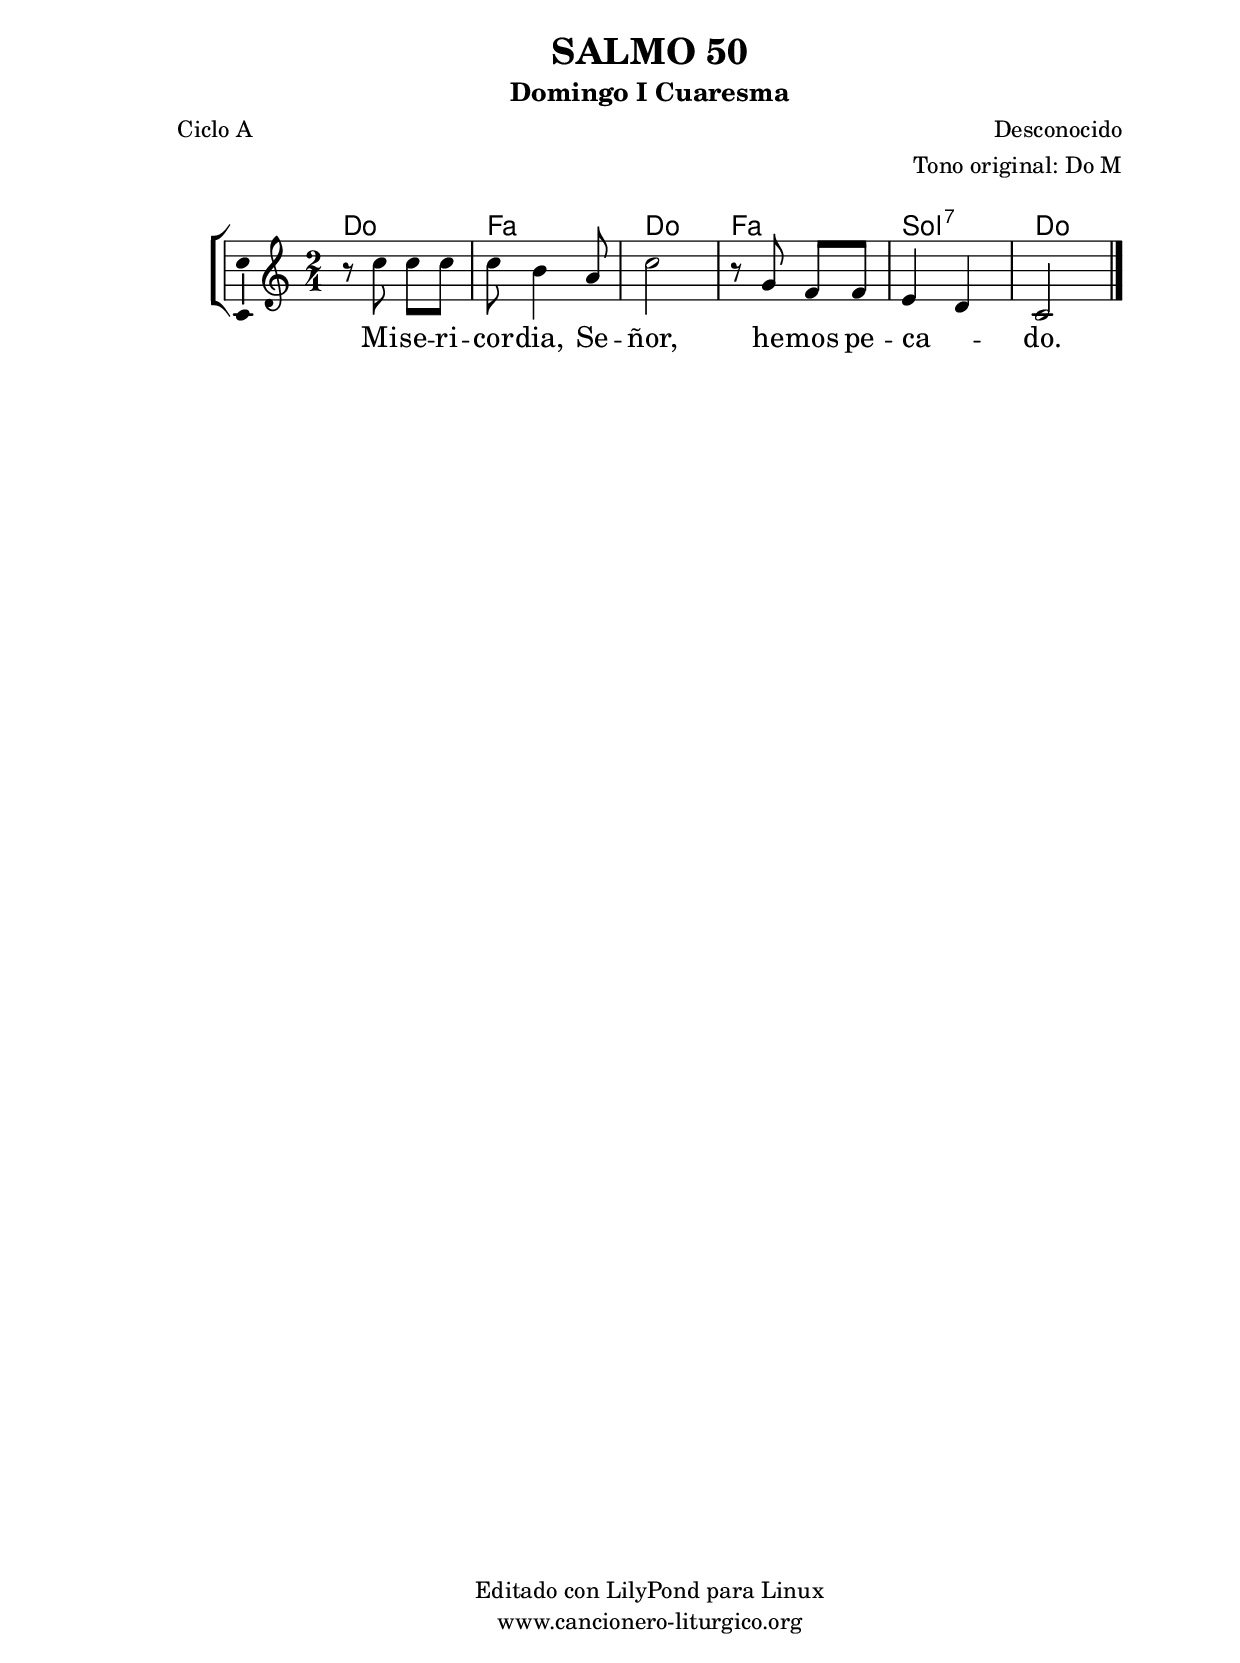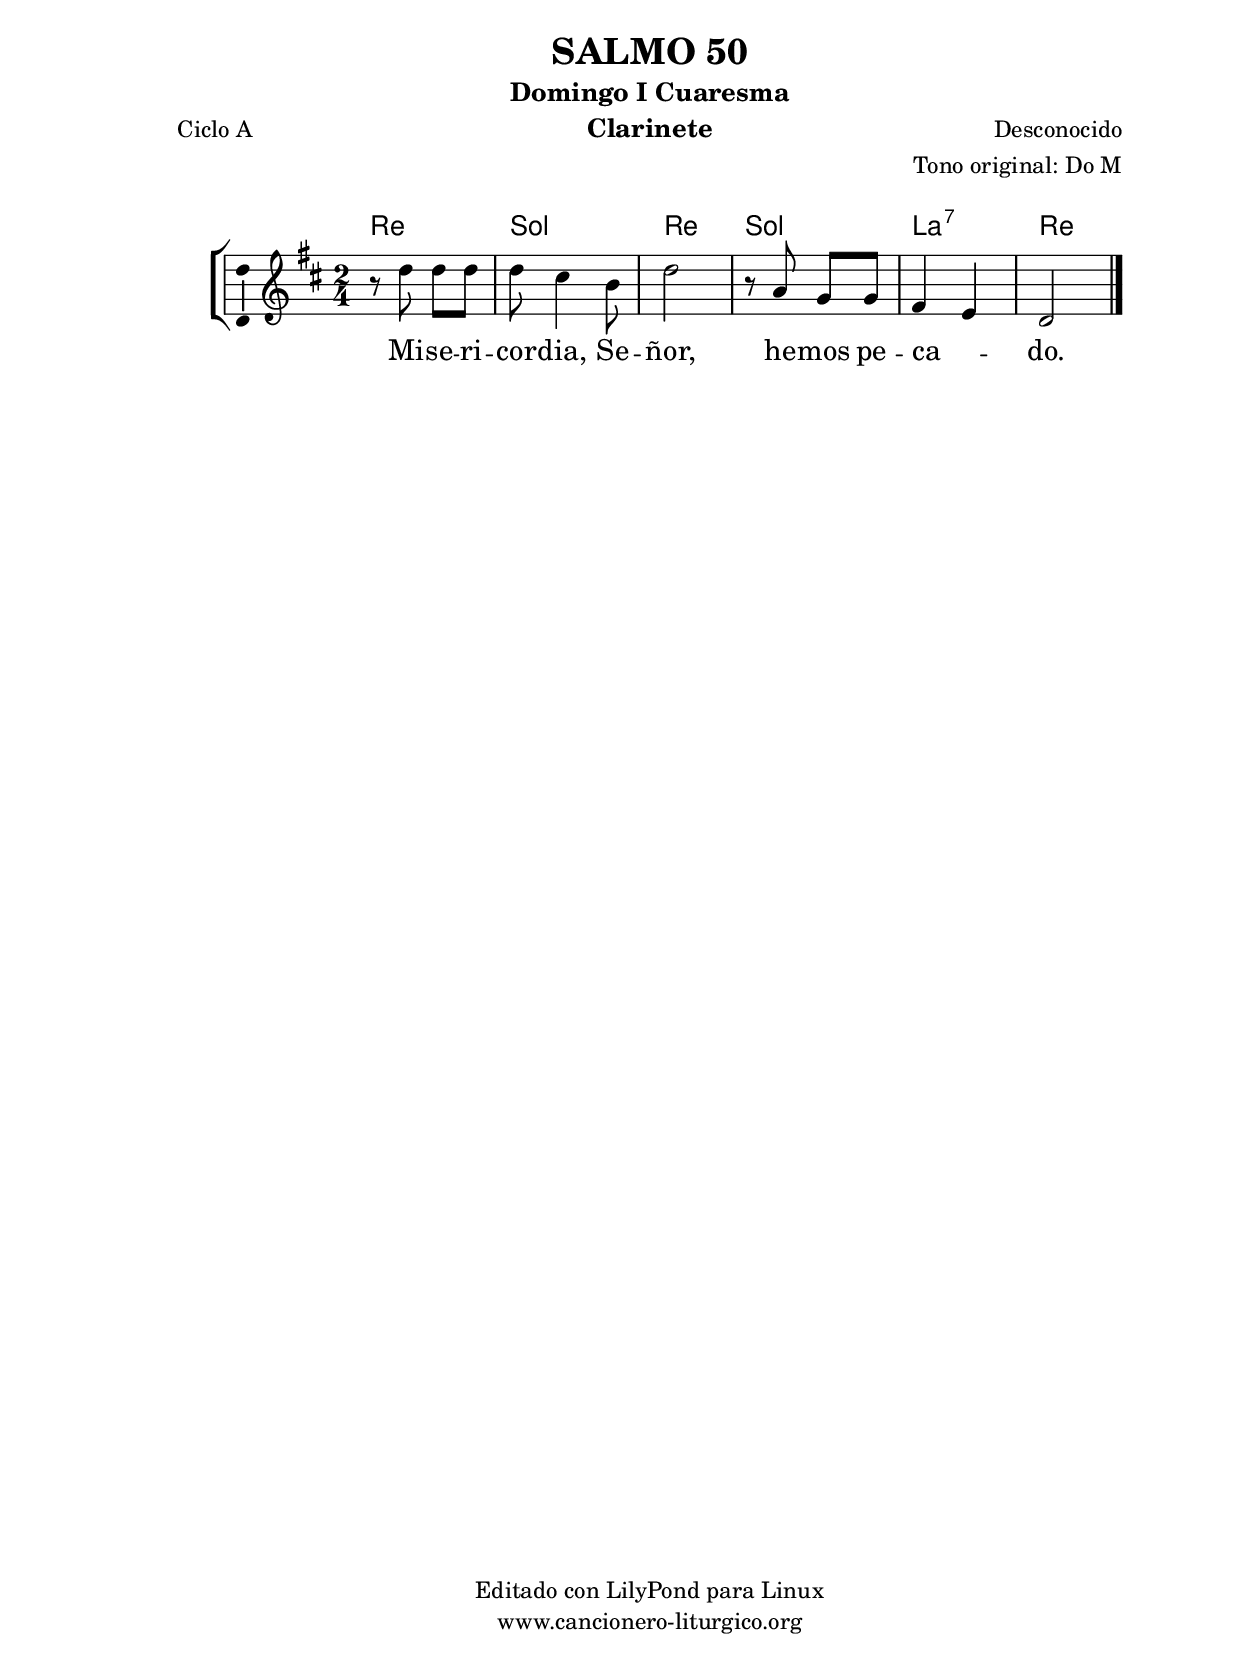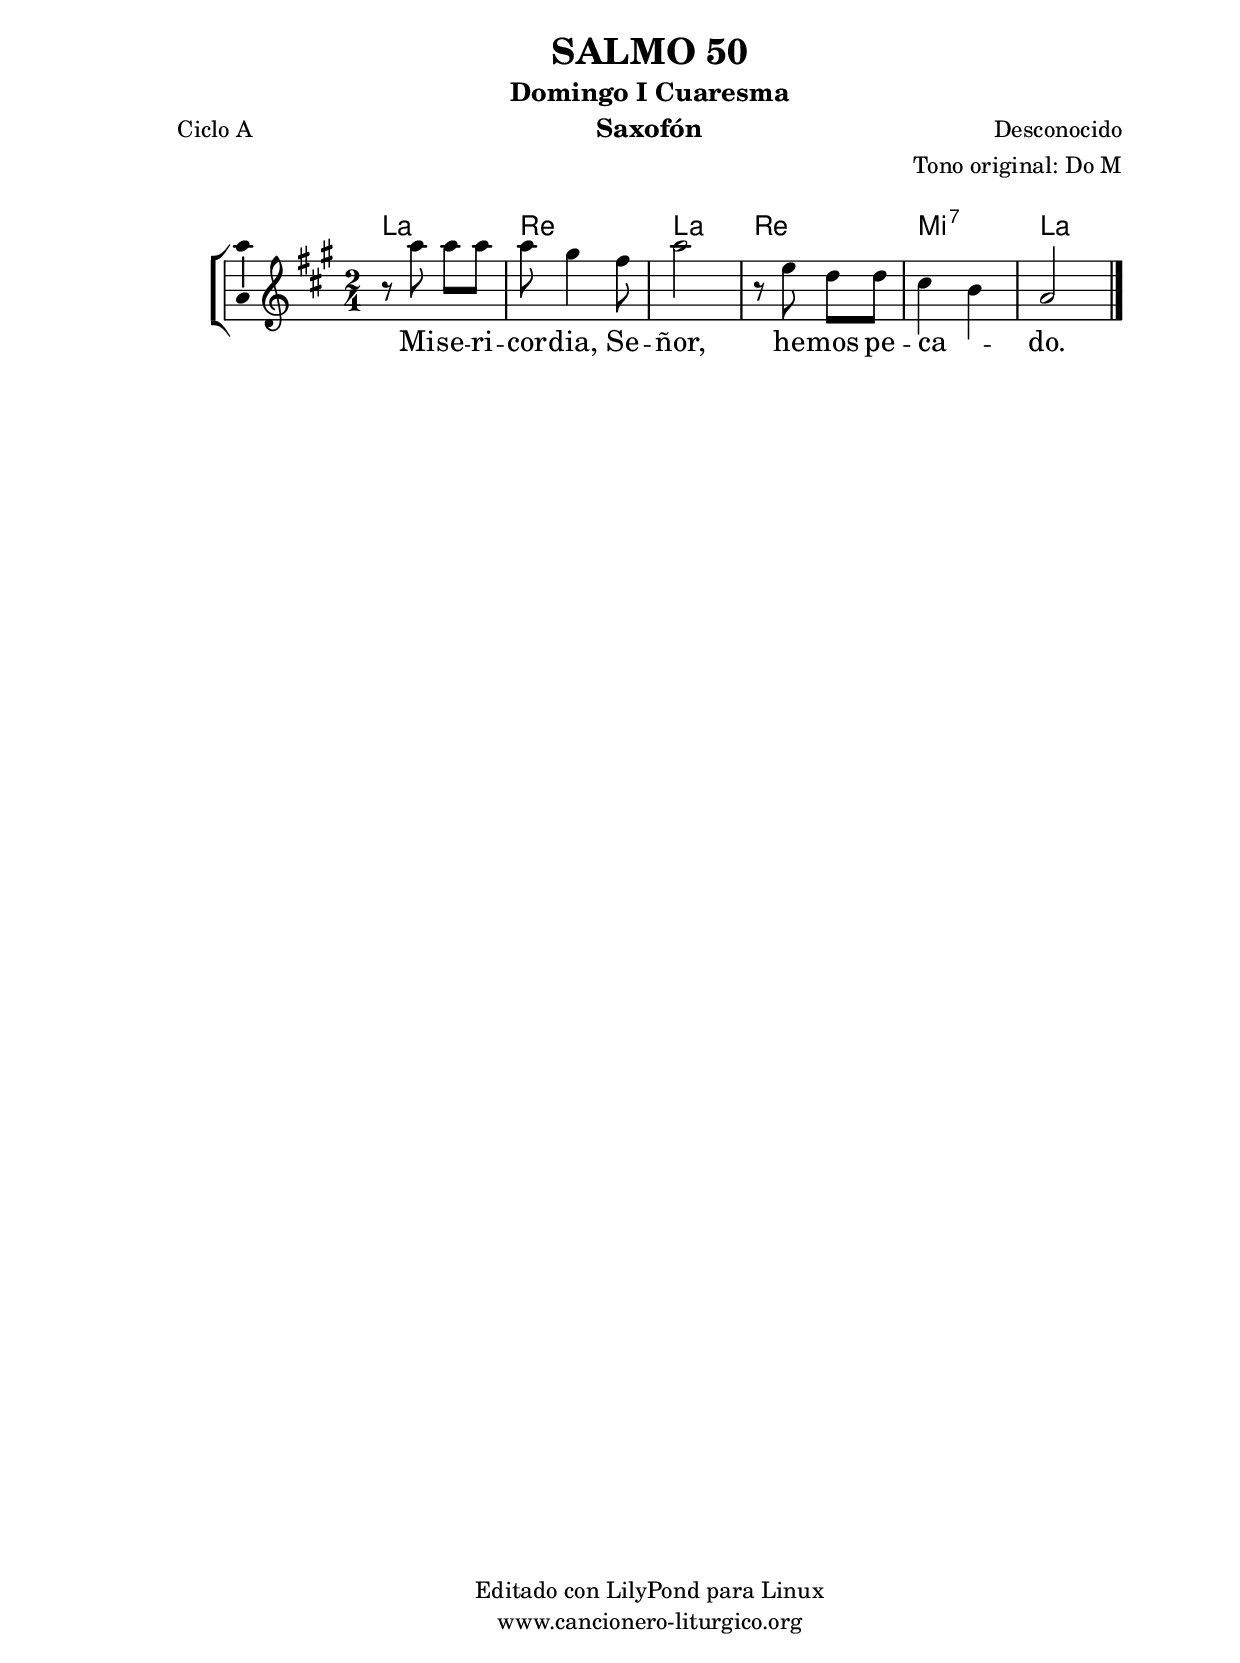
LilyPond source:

%
%para convertir .midi en .wav:
%timidity filename.midi -Ow -o finename.wav
%
%
%Para convertir de .wav a .mp3:
%lame -h -m j filename.wav
%
%
%para escuchar el midi:
%timidity nombrefichero.midi
%


%versión de lilypond para la que se ha escrito esta partitura:
\version "2.16.0"

	%Tamaño papel
	#(set-default-paper-size "a4")
	%Tamaño partitura
	#(set-global-staff-size 20)
	%No responde al pulsar sobre una nota
	#(ly:set-option 'point-and-click #f)

%parámetros del encabezamiento:
\header {
	title = "SALMO 50"
	subtitle = "Domingo I Cuaresma"
	composer = "Desconocido"
	poet = "Ciclo A"
	meter = ""
	arranger = "Tono original: Do M"
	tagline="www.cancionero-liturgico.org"
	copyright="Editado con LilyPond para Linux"
	}

%parámetros asociados al papel:
\paper  {
	oddHeaderMarkup = \markup {\fill-line { \on-the-fly #not-first-page \fromproperty #'header:title \on-the-fly #not-first-page \fromproperty #'header:composer }}
	evenHeaderMarkup = \markup {\fill-line { \fromproperty #'header:composer \fromproperty #'header:title }}
	#(set-paper-size "a4")
	print-page-number = ##f
	first-page-number = 1
	print-first-page-number = ##f
%	head-separation = 3.0 \cm
	top-margin = 2.0 \cm
	bottom-margin = 0.5\cm
%%%	bottom-margin = -1.0\cm
	left-margin = 3.0 \cm
	line-width = 16.0 \cm 
	indent = 8\mm
	interscoreline = 2.\mm
	between-system-space = 15\mm
%	para que las partituras no llenen la hoja:
	ragged-bottom = ##t
%	idem para la última hoja:
	ragged-last-bottom = ##f
%	para que las partituras llenen el ancho del papel:
	ragged-last = ##f
	after-title-space = 2.5 \cm
%page-count=1
system-count=1

	%Flexible Vertical Spacing
%	markup-markup-spacing =
%	#'((basic-distance . 15) (minimum-distance . 15) (padding . 3))
	markup-system-spacing =
	#'((basic-distance . 15) (minimum-distance . 15) (padding . 3))
	system-system-spacing =
	#'((basic-distance . 15) (minimum-distance . 15) (padding . 3))
	score-system-spacing =
	#'((basic-distance . 15) (minimum-distance . 15) (padding . 5))
%	top-system-spacing = % header
%	#'((basic-distance . 8) (minimum-distance . 0) (padding . 3))
%	top-markup-spacing =
%	#'((basic-distance . 20) (minimum-distance . 20) (padding . 3))
	last-bottom-spacing = % footer
	#'((basic-distance . 5) (minimum-distance . 5) (padding . 3))
%	score-markup-spacing =
%	#'((basic-distance . 16) (minimum-distance . 13) (padding . 3))

	}


%parámetros que afectan a toda la partitura:
global =  {
	%clave de sol (G):
	\clef G
	%armadura:
%%%	\transpose ees c
	\key c \major
	\tempo 4=100
	\set Score.tempoHideNote = ##t
	}


acordes = {
	\italianChords
	\chordmode {
%%%	\transpose ees c
{

c2 f c f g:7 c

	}
	}
}

melodia = 
%%%\transpose ees c
{
	\relative c''{
	\time 2/4

r8 c8 c c
c8 b4 a8
c2
r8 g8 f f
e4 d
c2

	\bar "|."
	}
	}


texto = \lyricmode {
Mi -- se -- ri -- cor -- dia, Se -- ñor, he -- mos pe -- ca -- _ do.
	}


acordesStaff = \context ChordNames = acordesStaff <<
	\set chordChanges = ##t
	\acordes
	>>


vozStaff = \context Voice = vozStaff
\with {\consists "Ambitus_engraver"}
<<
%	\set Staff.instrumentName = ""
%	\set Staff.shortInstrumentName = ""
%	\set Staff.midiInstrument = #"clarinet"
%	\set Staff.midiInstrument = #"cello"
%	\set Staff.midiInstrument = #"flute"
	\set Staff.midiInstrument = #"electric guitar (jazz)"
%	\set Staff.midiInstrument = #"english horn"
%	\set Staff.midiInstrument = #"violin"
%	\set Staff.midiInstrument = #"glockenspiel"
	\set Staff.midiMinimumVolume = #0.7
	\set Staff.midiMaximumVolume = #0.9
	\global
	\melodia
	>>


textoStaff = \context Lyrics = textoStaff <<
	\lyricsto vozStaff \texto
	>>

\book {
	\score {
		\context ChoirStaff {
			\override StaffGroup.SystemStartBracket #'collapse-height = #1
			\override Score.SystemStartBar #'collapse-height = #1
			<<
			\acordesStaff
			\vozStaff
			\textoStaff
			>>
			}
		\layout {
	    		\context {
				\Lyrics
				\override LyricText #'font-size = #2
				}
	   		 \context {
				\Score
				%fontSize = #3
				\override StaffSymbol #'staff-space = #(magstep +3)
				%\override Beam #'thickness = #0.55
				%\override SpacingSpanner #'spacing-increment = #1.0
				%\override Slur #'height-limit = #1.5
				}
			}
		}
	\score {
		\unfoldRepeats
		\context ChoirStaff {
			<<
			\acordesStaff
			\vozStaff
			>>
			}
		\midi {
	  		\context {
	  			\Score
				tempoWholesPerMinute = #(ly:make-moment 70 4)
				}
			}
		}
	}

%Partitura para clarinete
#(define output-suffix "C")
\book {
	\header{
		instrument = "Clarinete"
		}
	\score {
		\context ChoirStaff {
			\override StaffGroup.SystemStartBracket #'collapse-height = #1
			\override Score.SystemStartBar #'collapse-height = #1
\transpose c d
			<<
			\acordesStaff
			\vozStaff
			\textoStaff
			>>
			}
		\layout {
	    		\context {
				\Lyrics
				\override LyricText #'font-size = #2
				}
	   		 \context {
				\Score
				%fontSize = #3
				\override StaffSymbol #'staff-space = #(magstep +3)
				%\override Beam #'thickness = #0.55
				%\override SpacingSpanner #'spacing-increment = #1.0
				%\override Slur #'height-limit = #1.5
				}
			}
		}
	}

%Partitura para saxofón
#(define output-suffix "S")
\book {
	\header{
		instrument = "Saxofón"
		}
	\score {
		\context ChoirStaff {
			\override StaffGroup.SystemStartBracket #'collapse-height = #1
			\override Score.SystemStartBar #'collapse-height = #1
\transpose c a
			<<
			\acordesStaff
			\vozStaff
			\textoStaff
			>>
			}
		\layout {
	    		\context {
				\Lyrics
				\override LyricText #'font-size = #2
				}
	   		 \context {
				\Score
				%fontSize = #3
				\override StaffSymbol #'staff-space = #(magstep +3)
				%\override Beam #'thickness = #0.55
				%\override SpacingSpanner #'spacing-increment = #1.0
				%\override Slur #'height-limit = #1.5
				}
			}
		}
	}

